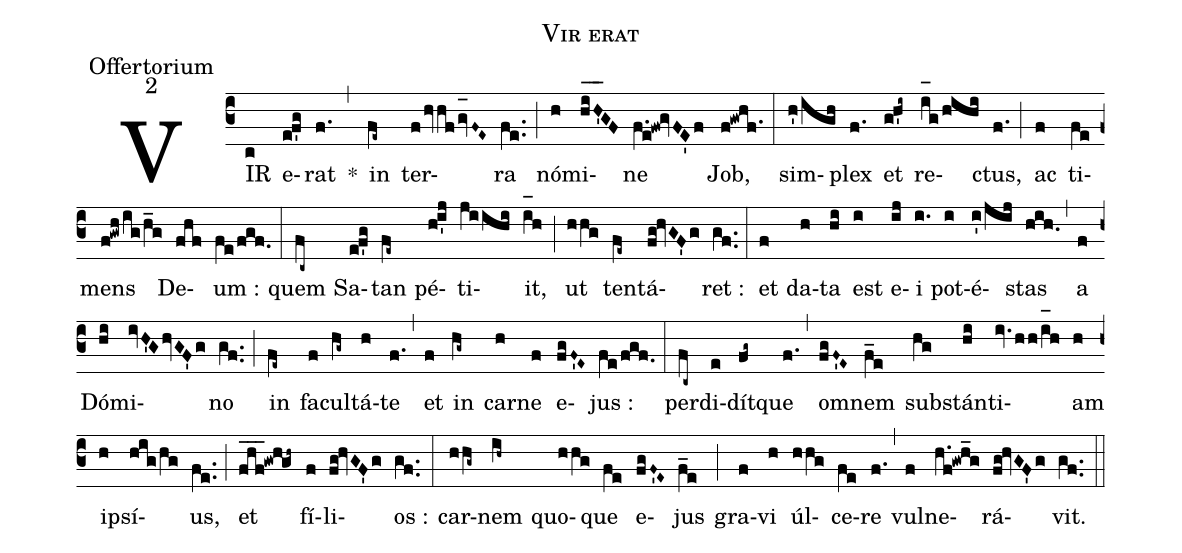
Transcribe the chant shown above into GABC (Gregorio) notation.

name:Vir erat;
office-part:Offertorium;
mode:2;
%%
(c3) VIR(c) e(ef'g)rat(f.) *(,) in(fe~) ter(fhvhfgv_[oh:h]F~E~)ra(fe..) (;) nó(h)mi(hi_[oh:h]H'_[oh:h]GF)ne(f.e!fw!gvFE'f) Job,(f!gwhf.1) (:) sim(h'/igh)plex(f.) et(gh'i~) re(i_[oh:h]g/hihi)ctus,(f.) (;) ac(f) ti(fe)mens(f!gwh/ig/h_g) De(fhf)um :(fe/fgf.) (:) quem(fc~) Sa(ef'g)tan(fe~) pé(hi'j)ti(jiihi)it,(i_[oh:h]h) (;) ut(hhg) ten(fe~)tá(fg!hvGF'g)ret :(gf..) (:) et(f) da(h)ta(hi) est(i) e(ij)i(i.) pot(i)é(i'/jij)stas(hih.) (,) a(f) Dó(hi)mi(ivH'GhvGF'g)no(gf..) (;) in(fe~) fa(f)cul(hg~)tá(h)te(f.) (,) et(f) in(hg~) car(h)ne(f) e(fgF~'E~)jus :(fe/fgf.) (:) per(fc~)di(e)dít(fg~)que(f.) (,) o(fgF~'E~)mnem(f_e) sub(hg)stán(hi)ti(iv.hh/i_[oh:h]h)am(h) i(h)psí(hig/hg)us,(fe..) (;) et(fhf___!gw!h!gh~) fí(f)li(fg!hvGF'g)os :(gf..) (:) car(hhg~)nem(ih~) quo(hhg)que(fe) e(fgF~'E~)jus(f_e) (;) gra(f)vi(h) úl(hhg)ce(fe)re(f.) (,) vul(f)ne(h.f!gwh_g)rá(fg!hvGF'g)vit.(gf..) (::)
